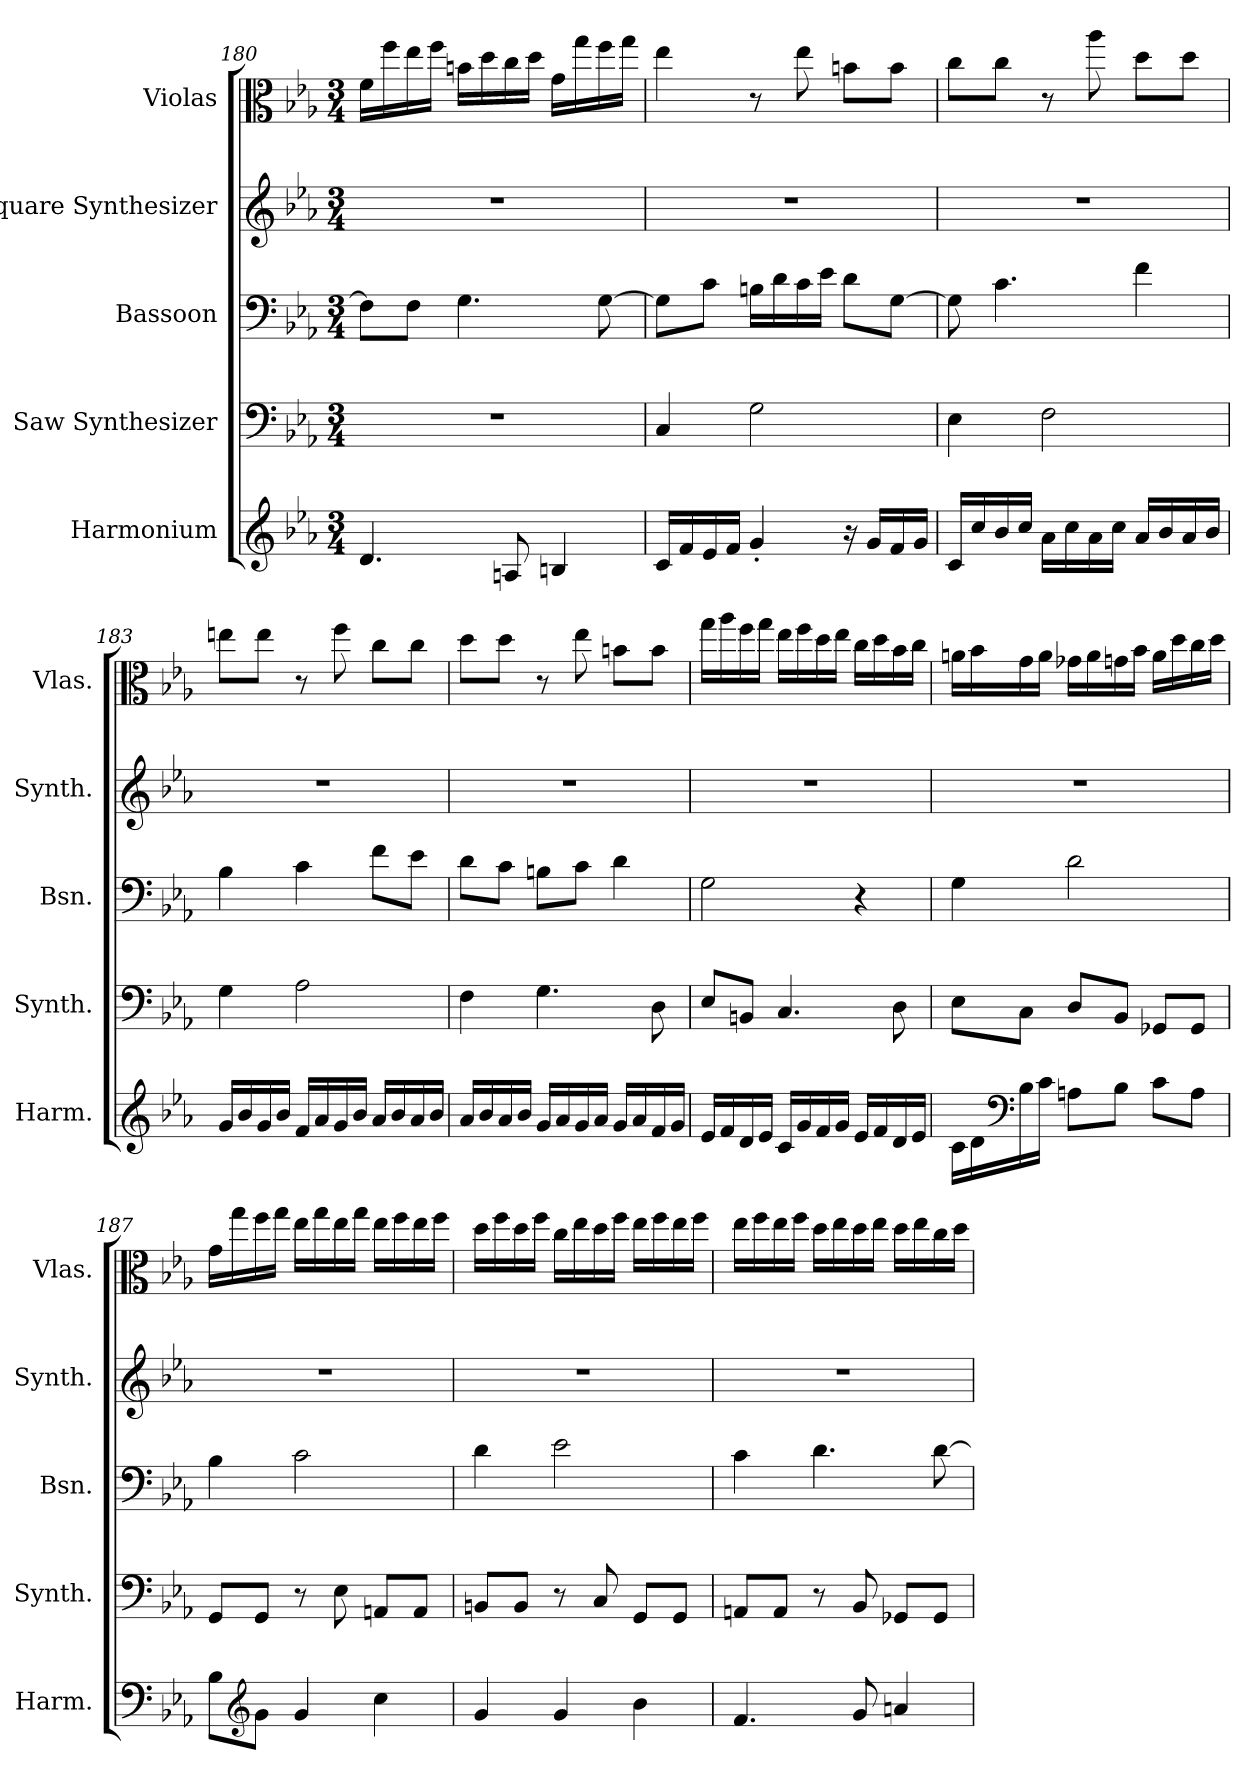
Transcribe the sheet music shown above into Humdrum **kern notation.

**kern	**kern	**kern	**kern	**kern
*part5	*part4	*part3	*part2	*part1
*staff5	*staff4	*staff3	*staff2	*staff1
*I"Harmonium	*I"Saw Synthesizer	*I"Bassoon	*I"Square Synthesizer	*I"Violas
*I'Harm.	*I'Synth.	*I'Bsn.	*I'Synth.	*I'Vlas.
!!LO:PB:g=z
*clefG2	*clefF4	*clefF4	*clefG2	*clefC3
*k[b-e-a-]	*k[b-e-a-]	*k[b-e-a-]	*k[b-e-a-]	*k[b-e-a-]
*M3/4	*M3/4	*M3/4	*M3/4	*M3/4
=180	=180	=180	=180	=180
4.d/	2.r	8F\L]	2.r	16f\LL
.	.	.	.	16ff\
.	.	8F\J	.	16ee-\
.	.	.	.	16ff\JJ
.	.	4.G\	.	16bn\LL
.	.	.	.	16dd\
8An/	.	.	.	16cc\
.	.	.	.	16dd\JJ
4Bn/	.	.	.	16g\LL
.	.	.	.	16gg\
.	.	[8G\	.	16ff\
.	.	.	.	16gg\JJ
=181	=181	=181	=181	=181
16c/LL	4C/	8G\L]	2.r	4ee-\
16f/	.	.	.	.
16e-/	.	8c\J	.	.
16f/JJ	.	.	.	.
4g'/	2G\	16Bn\LL	.	8r
.	.	16d\	.	.
.	.	16c\	.	8ee-\
.	.	16e-\JJ	.	.
16r	.	8d\L	.	8bn\L
16g/LL	.	.	.	.
16f/	.	[8G\J	.	8b\J
16g/JJ	.	.	.	.
=182	=182	=182	=182	=182
16c/LL	4E-\	8G\]	2.r	8cc\L
16cc/	.	.	.	.
16b-/	.	4.c\	.	8cc\J
16cc/JJ	.	.	.	.
16a-\LL	2F\	.	.	8r
16cc\	.	.	.	.
16a-\	.	.	.	8aa-\
16cc\JJ	.	.	.	.
16a-/LL	.	4f\	.	8dd\L
16b-/	.	.	.	.
16a-/	.	.	.	8dd\J
16b-/JJ	.	.	.	.
!!LO:LB:g=z
=183	=183	=183	=183	=183
16g/LL	4G\	4B-\	2.r	8een\L
16b-/	.	.	.	.
16g/	.	.	.	8ee\J
16b-/JJ	.	.	.	.
16f/LL	2A-\	4c\	.	8r
16a-/	.	.	.	.
16g/	.	.	.	8ff\
16b-/JJ	.	.	.	.
16a-/LL	.	8f\L	.	8cc\L
16b-/	.	.	.	.
16a-/	.	8e-\J	.	8cc\J
16b-/JJ	.	.	.	.
=184	=184	=184	=184	=184
16a-/LL	4F\	8d\L	2.r	8dd\L
16b-/	.	.	.	.
16a-/	.	8c\J	.	8dd\J
16b-/JJ	.	.	.	.
16g/LL	4.G\	8Bn\L	.	8r
16a-/	.	.	.	.
16g/	.	8c\J	.	8ee-\
16a-/JJ	.	.	.	.
16g/LL	.	4d\	.	8bn\L
16a-/	.	.	.	.
16f/	8D\	.	.	8b\J
16g/JJ	.	.	.	.
=185	=185	=185	=185	=185
16e-/LL	8E-/L	2G\	2.r	16gg\LL
16f/	.	.	.	16aa-\
16d/	8BBn/J	.	.	16ff\
16e-/JJ	.	.	.	16gg\JJ
16c/LL	4.C/	.	.	16ee-\LL
16g/	.	.	.	16ff\
16f/	.	.	.	16dd\
16g/JJ	.	.	.	16ee-\JJ
16e-/LL	.	4r	.	16cc\LL
16f/	.	.	.	16dd\
16d/	8D\	.	.	16b-\
16e-/JJ	.	.	.	16cc\JJ
!!LO:PB:g=z
=186	=186	=186	=186	=186
16c\LL	8E-\L	4G\	2.r	16an\LL
16d\	.	.	.	16b-\
*clefF4	*	*	*	*
16B-\	8C\J	.	.	16g\
16c\JJ	.	.	.	16a\JJ
8An\L	8D/L	2d\	.	16g-X\LL
.	.	.	.	16a\
8B-\J	8BB-/J	.	.	16gn\
.	.	.	.	16b-\JJ
8c\L	8GG-X/L	.	.	16a\LL
.	.	.	.	16dd\
8A\J	8GG-/J	.	.	16cc\
.	.	.	.	16dd\JJ
=187	=187	=187	=187	=187
8B-\L	8GG/L	4B-\	2.r	16g\LL
.	.	.	.	16gg\
*clefG2	*	*	*	*
8g\J	8GG/J	.	.	16ff\
.	.	.	.	16gg\JJ
4g/	8r	2c\	.	16ee-\LL
.	.	.	.	16gg\
.	8E-\	.	.	16ee-\
.	.	.	.	16gg\JJ
4cc\	8AAn/L	.	.	16ee-\LL
.	.	.	.	16ff\
.	8AA/J	.	.	16ee-\
.	.	.	.	16ff\JJ
!!LO:LB:g=z
=188	=188	=188	=188	=188
4g/	8BBn/L	4d\	2.r	16dd\LL
.	.	.	.	16ff\
.	8BB/J	.	.	16dd\
.	.	.	.	16ff\JJ
4g/	8r	2e-\	.	16cc\LL
.	.	.	.	16ee-\
.	8C/	.	.	16dd\
.	.	.	.	16ff\JJ
4b-\	8GG/L	.	.	16ee-\LL
.	.	.	.	16ff\
.	8GG/J	.	.	16ee-\
.	.	.	.	16ff\JJ
=189	=189	=189	=189	=189
4.f/	8AAn/L	4c\	2.r	16ee-\LL
.	.	.	.	16ff\
.	8AA/J	.	.	16ee-\
.	.	.	.	16ff\JJ
.	8r	4.d\	.	16dd\LL
.	.	.	.	16ee-\
8g/	8BB-/	.	.	16dd\
.	.	.	.	16ee-\JJ
4an/	8GG-X/L	.	.	16dd\LL
.	.	.	.	16ee-\
.	8GG-/J	[8d\	.	16cc\
.	.	.	.	16dd\JJ
=	=	=	=	=
*-	*-	*-	*-	*-
